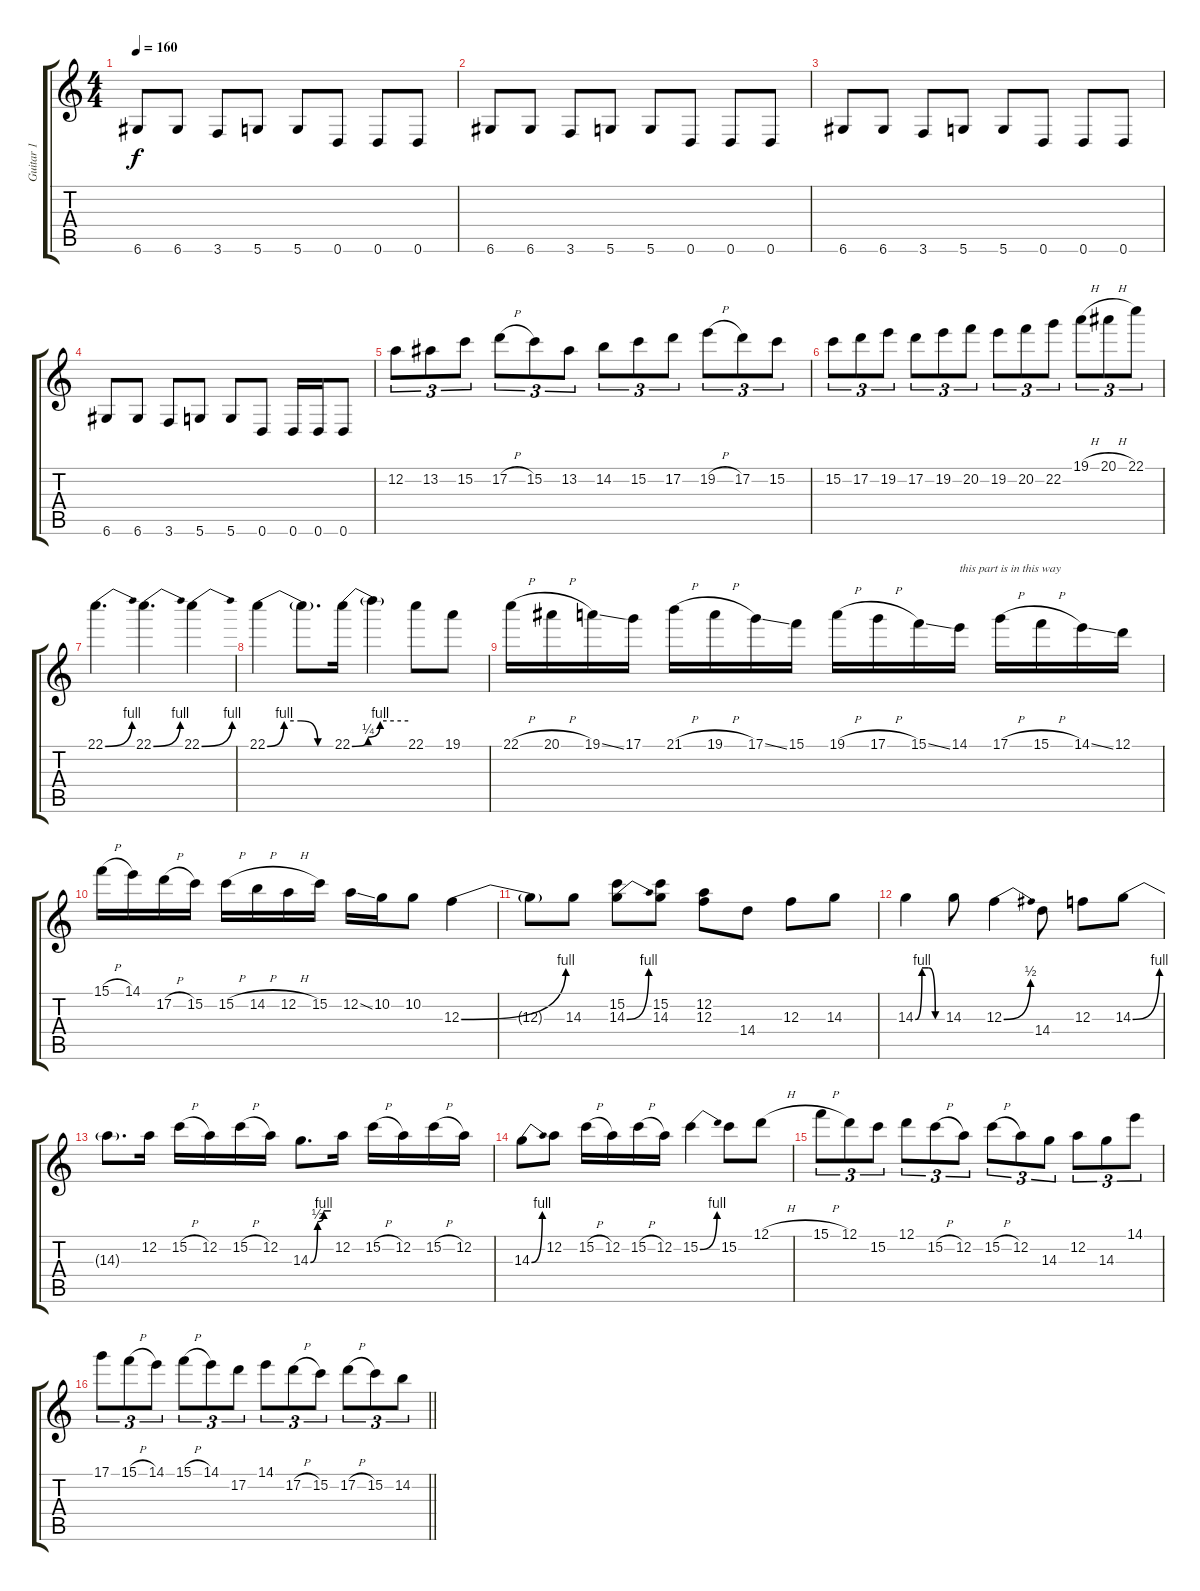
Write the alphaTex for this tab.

\track ("Guitar 1" "Guitar 1") {instrument overdrivenguitar}
\staff {score tabs}
\tuning (D4 A3 F3 C3 G2 D2) {hide}
\ts (4 4)
\tempo 160
\clef g2
\ks c
6.6.8{dy f} 6.6.8 3.6.8 5.6.8 5.6.8 0.6.8 0.6.8 0.6.8 |
6.6.8 6.6.8 3.6.8 5.6.8 5.6.8 0.6.8 0.6.8 0.6.8 |
6.6.8 6.6.8 3.6.8 5.6.8 5.6.8 0.6.8 0.6.8 0.6.8 |
6.6.8 6.6.8 3.6.8 5.6.8 5.6.8 0.6.8 0.6.16 0.6.16 0.6.8 |
12.2.8{tu (3 2)} 13.2.8{tu (3 2)} 15.2.8{tu (3 2)} 17.2{h}.8{tu (3 2)} 15.2.8{tu (3 2)} 13.2.8{tu (3 2)} 14.2.8{tu (3 2)} 15.2.8{tu (3 2)} 17.2.8{tu (3 2)} 19.2{h}.8{tu (3 2)} 17.2.8{tu (3 2)} 15.2.8{tu (3 2)} |
15.2.8{tu (3 2)} 17.2.8{tu (3 2)} 19.2.8{tu (3 2)} 17.2.8{tu (3 2)} 19.2.8{tu (3 2)} 20.2.8{tu (3 2)} 19.2.8{tu (3 2)} 20.2.8{tu (3 2)} 22.2.8{tu (3 2)} 19.1{h}.8{tu (3 2)} 20.1{h}.8{tu (3 2)} 22.1.8{tu (3 2)} |
22.1{be (bend 0 0 60 4)}.4{d} 22.1{be (bend 0 0 60 4)}.4{d} 22.1{be (bend 0 0 60 4)}.4 |
22.1{be (custom 0 0 15 4 30 4 45 0 60 0)}.4 22.1{t}.8{d} 22.1{be (custom 0 0 17 1 30 4 60 4)}.16 22.1{t}.4 22.1.8 19.1.8 |
22.1{h}.16 20.1{h}.16 19.1{ss}.16 17.1.16 21.1{h}.16 19.1{h}.16 17.1{ss}.16 15.1.16 19.1{h}.16 17.1{h}.16 15.1{ss}.16 14.1.16{txt "this part is in this way"} 17.1{h}.16 15.1{h}.16 14.1{ss}.16 12.1.16 |
15.1{h}.16 14.1.16 17.2{h}.16 15.2.16 15.2{h}.16 14.2{h}.16 12.2{h}.16 15.2.16 12.2{ss}.16 10.2.16 10.2.8 12.3{be (bend 0 0 60 4)}.4 |
12.3{t}.8 14.3.8 (15.2 14.3{be (bend 0 0 60 4)}).8 (15.2 14.3).8 (12.2 12.3).8 14.4.8 12.3.8 14.3.8 |
14.3{be (custom 0 0 15 4 30 4 45 0 60 0)}.4 14.3.8 12.3{be (bend 0 0 60 2)}.4 14.4.8 12.3.8 14.3{be (bend 0 0 60 4)}.8 |
14.3{t}.8{d} 12.2.16 15.2{h}.16 12.2.16 15.2{h}.16 12.2.16 14.3{be (custom 0 0 21 2 39 4 60 4)}.8{d} 12.2.16 15.2{h}.16 12.2.16 15.2{h}.16 12.2.16 |
14.3{be (bend 0 0 60 4)}.8 12.2.8 15.2{h}.16 12.2.16 15.2{h}.16 12.2.16 15.2{be (bend 0 0 60 4)}.4 15.2.8 12.1{h}.8 |
15.1{h}.8{tu (3 2)} 12.1.8{tu (3 2)} 15.2.8{tu (3 2)} 12.1.8{tu (3 2)} 15.2{h}.8{tu (3 2)} 12.2.8{tu (3 2)} 15.2{h}.8{tu (3 2)} 12.2.8{tu (3 2)} 14.3.8{tu (3 2)} 12.2.8{tu (3 2)} 14.3.8{tu (3 2)} 14.1.8{tu (3 2)} |
\barLineRight lightlight
17.1.8{tu (3 2)} 15.1{h}.8{tu (3 2)} 14.1.8{tu (3 2)} 15.1{h}.8{tu (3 2)} 14.1.8{tu (3 2)} 17.2.8{tu (3 2)} 14.1.8{tu (3 2)} 17.2{h}.8{tu (3 2)} 15.2.8{tu (3 2)} 17.2{h}.8{tu (3 2)} 15.2.8{tu (3 2)} 14.2.8{tu (3 2)}
